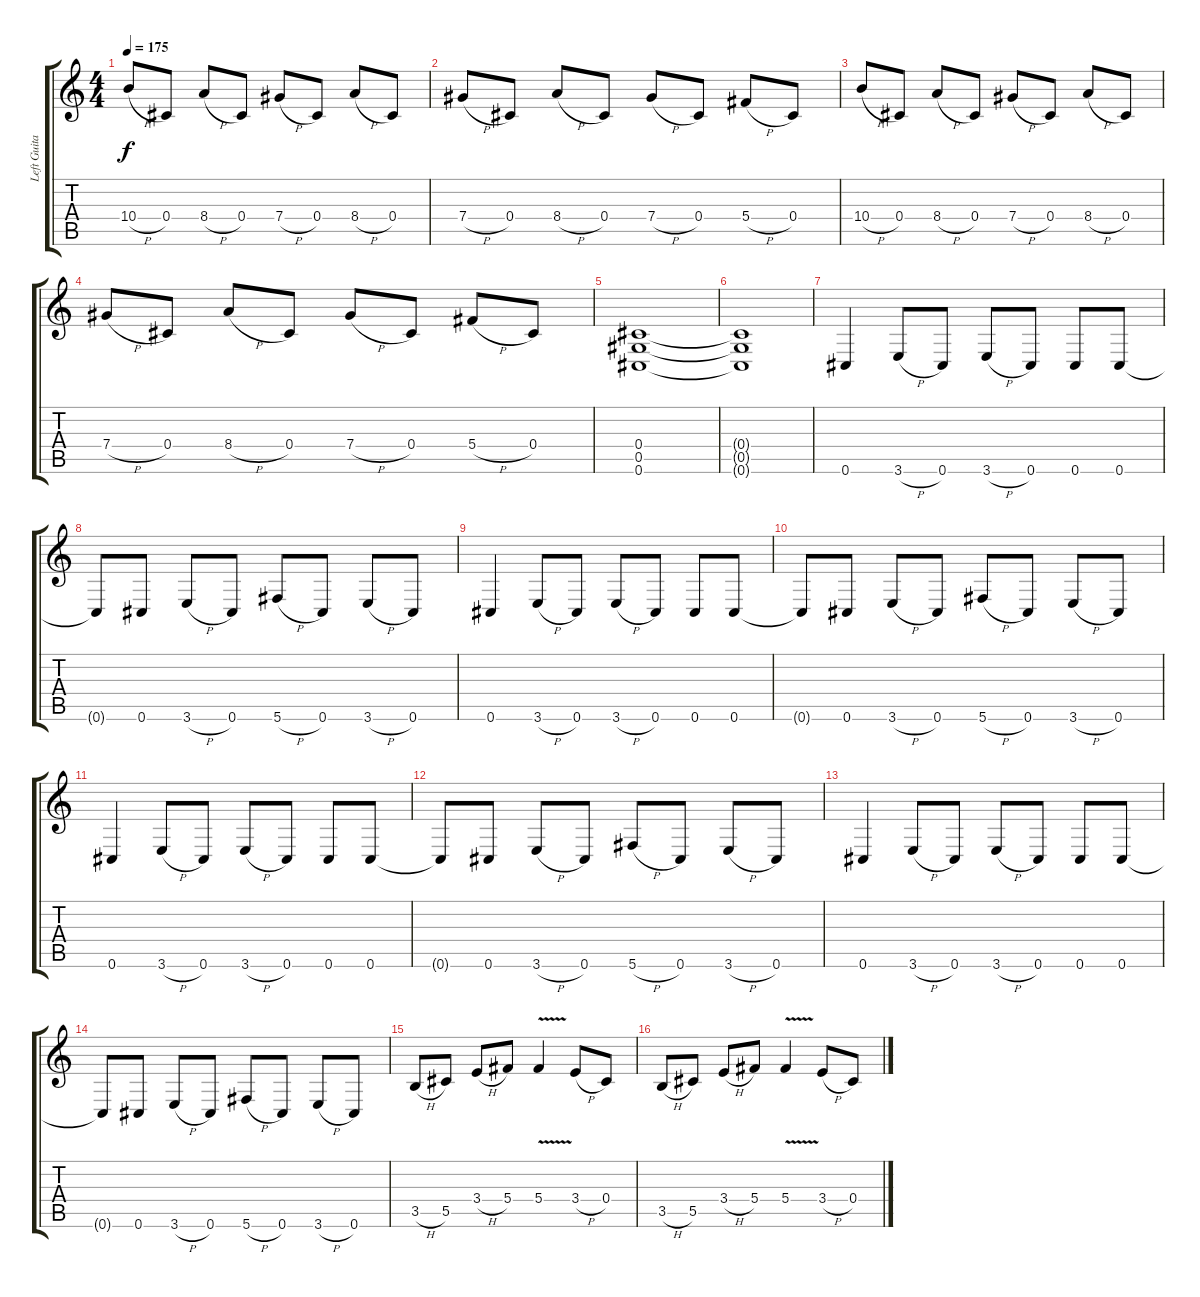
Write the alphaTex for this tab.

\track ("Left Guitar" "Left Guita") {instrument distortionguitar}
\staff {score tabs}
\tuning (Eb4 Bb3 Gb3 Db3 Ab2 Db2) {hide}
\ts (4 4)
\tempo 175
\clef g2
\ks c
10.4{h}.8{dy f} 0.4.8 8.4{h}.8 0.4.8 7.4{h}.8 0.4.8 8.4{h}.8 0.4.8 |
7.4{h}.8 0.4.8 8.4{h}.8 0.4.8 7.4{h}.8 0.4.8 5.4{h}.8 0.4.8 |
10.4{h}.8 0.4.8 8.4{h}.8 0.4.8 7.4{h}.8 0.4.8 8.4{h}.8 0.4.8 |
7.4{h}.8 0.4.8 8.4{h}.8 0.4.8 7.4{h}.8 0.4.8 5.4{h}.8 0.4.8 |
(0.4 0.5 0.6).1 |
(0.4{t} 0.5{t} 0.6{t}).1 |
0.6.4 3.6{h}.8 0.6.8 3.6{h}.8 0.6.8 0.6.8 0.6.8 |
0.6{t}.8 0.6.8 3.6{h}.8 0.6.8 5.6{h}.8 0.6.8 3.6{h}.8 0.6.8 |
0.6.4 3.6{h}.8 0.6.8 3.6{h}.8 0.6.8 0.6.8 0.6.8 |
0.6{t}.8 0.6.8 3.6{h}.8 0.6.8 5.6{h}.8 0.6.8 3.6{h}.8 0.6.8 |
0.6.4 3.6{h}.8 0.6.8 3.6{h}.8 0.6.8 0.6.8 0.6.8 |
0.6{t}.8 0.6.8 3.6{h}.8 0.6.8 5.6{h}.8 0.6.8 3.6{h}.8 0.6.8 |
0.6.4 3.6{h}.8 0.6.8 3.6{h}.8 0.6.8 0.6.8 0.6.8 |
0.6{t}.8 0.6.8 3.6{h}.8 0.6.8 5.6{h}.8 0.6.8 3.6{h}.8 0.6.8 |
3.5{h}.8 5.5.8 3.4{h}.8 5.4.8 5.4{v}.4 3.4{h}.8 0.4.8 |
3.5{h}.8 5.5.8 3.4{h}.8 5.4.8 5.4{v}.4 3.4{h}.8 0.4.8
